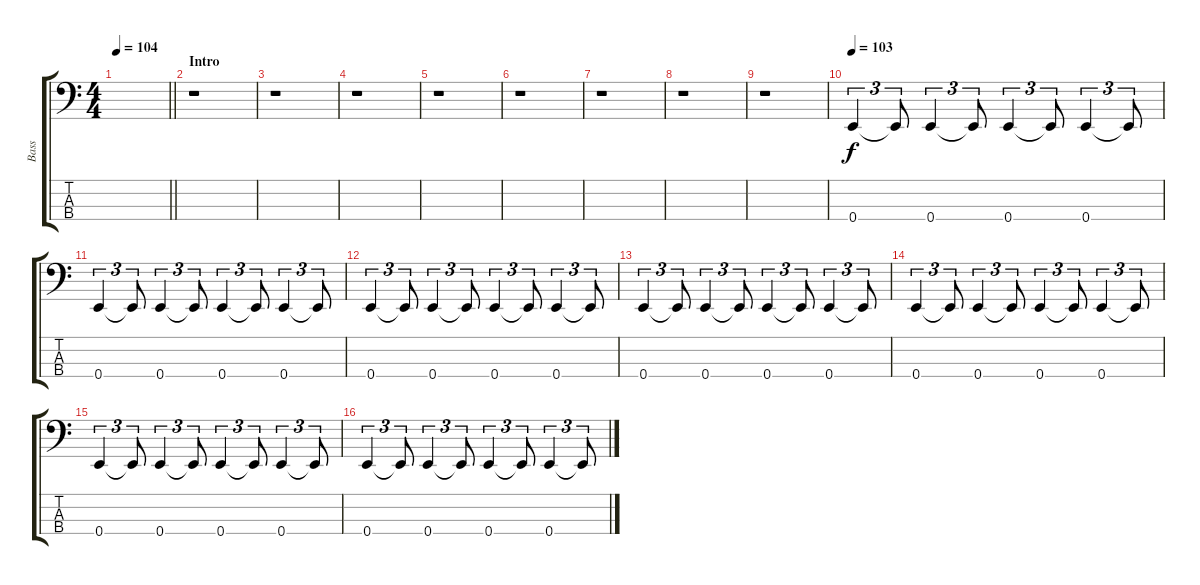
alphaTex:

\track ("Bass" "Bass") {instrument electricbassfinger}
\staff {score tabs}
\tuning (G2 D2 A1 E1) {hide}
\ts (4 4)
\tempo 104
\tempo 114
\tempo 104
\clef f4
\barLineRight lightlight
\ks c
|
\section ("" "Intro")
r.1 |
r.1 |
r.1 |
r.1 |
r.1 |
r.1 |
r.1 |
r.1 |
\tempo 103
0.4.4{tu (3 2)} 0.4{t}.8{tu (3 2)} 0.4.4{tu (3 2)} 0.4{t}.8{tu (3 2)} 0.4.4{tu (3 2)} 0.4{t}.8{tu (3 2)} 0.4.4{tu (3 2)} 0.4{t}.8{tu (3 2)} |
0.4.4{tu (3 2)} 0.4{t}.8{tu (3 2)} 0.4.4{tu (3 2)} 0.4{t}.8{tu (3 2)} 0.4.4{tu (3 2)} 0.4{t}.8{tu (3 2)} 0.4.4{tu (3 2)} 0.4{t}.8{tu (3 2)} |
0.4.4{tu (3 2)} 0.4{t}.8{tu (3 2)} 0.4.4{tu (3 2)} 0.4{t}.8{tu (3 2)} 0.4.4{tu (3 2)} 0.4{t}.8{tu (3 2)} 0.4.4{tu (3 2)} 0.4{t}.8{tu (3 2)} |
0.4.4{tu (3 2)} 0.4{t}.8{tu (3 2)} 0.4.4{tu (3 2)} 0.4{t}.8{tu (3 2)} 0.4.4{tu (3 2)} 0.4{t}.8{tu (3 2)} 0.4.4{tu (3 2)} 0.4{t}.8{tu (3 2)} |
0.4.4{tu (3 2)} 0.4{t}.8{tu (3 2)} 0.4.4{tu (3 2)} 0.4{t}.8{tu (3 2)} 0.4.4{tu (3 2)} 0.4{t}.8{tu (3 2)} 0.4.4{tu (3 2)} 0.4{t}.8{tu (3 2)} |
0.4.4{tu (3 2)} 0.4{t}.8{tu (3 2)} 0.4.4{tu (3 2)} 0.4{t}.8{tu (3 2)} 0.4.4{tu (3 2)} 0.4{t}.8{tu (3 2)} 0.4.4{tu (3 2)} 0.4{t}.8{tu (3 2)} |
0.4.4{tu (3 2)} 0.4{t}.8{tu (3 2)} 0.4.4{tu (3 2)} 0.4{t}.8{tu (3 2)} 0.4.4{tu (3 2)} 0.4{t}.8{tu (3 2)} 0.4.4{tu (3 2)} 0.4{t}.8{tu (3 2)}
